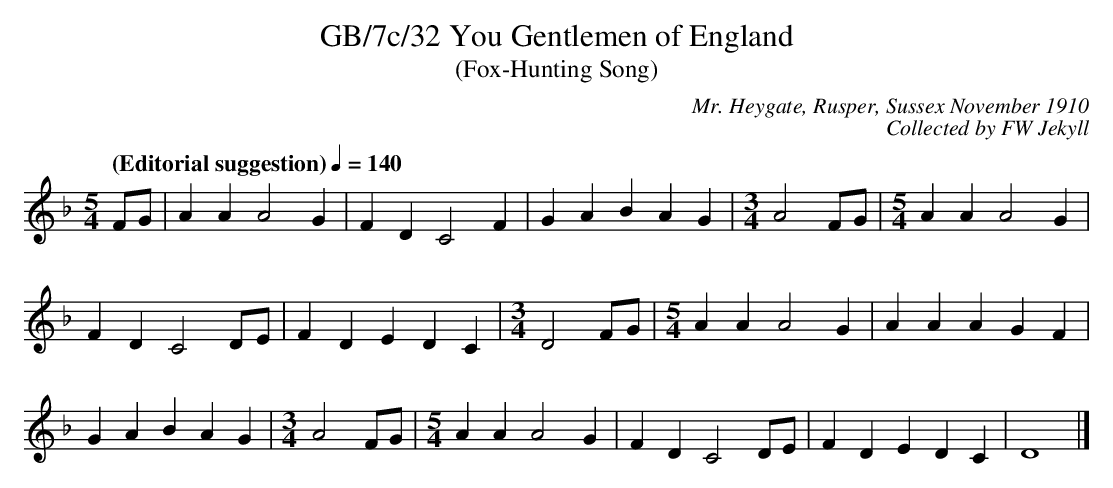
X:1
T:GB/7c/32 You Gentlemen of England
T:(Fox-Hunting Song)
C:Mr. Heygate, Rusper, Sussex November 1910
C:Collected by FW Jekyll
L:1/4
M:5/4
Q:"(Editorial suggestion)" 1/4=140
K:Daeo
F/G/ | A A A2 G | F D C2 F | G A B A G |[M:3/4] A2 F/G/ |[M:5/4] A A A2 G |
F D C2 D/E/ | F D E D C |[M:3/4] D2 F/G/ |[M:5/4] A A A2 G | A A A G F |
G A B A G |[M:3/4] A2 F/G/ |[M:5/4] A A A2 G | F D C2 D/E/ | F D E D C | D4 |]
